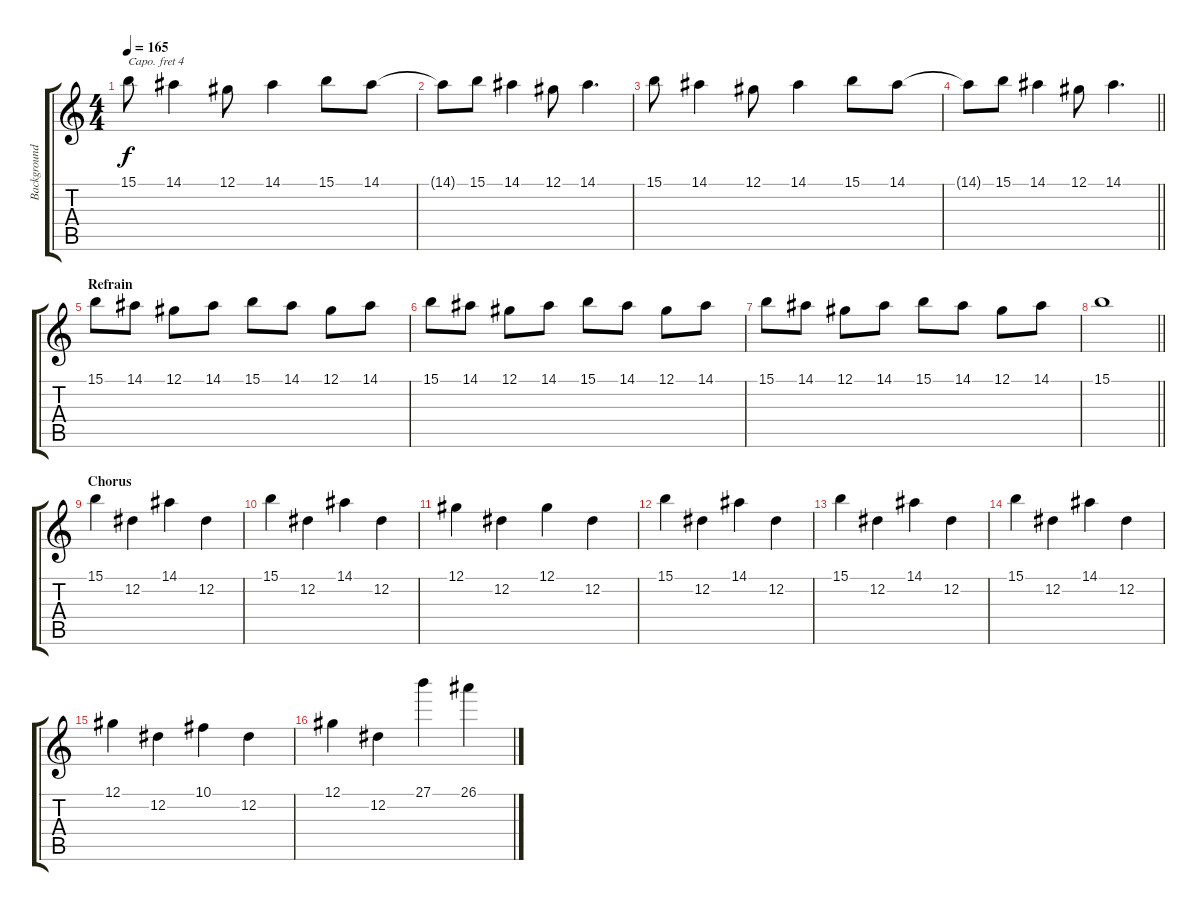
\track ("Background" "Background") {instrument acousticgrandpiano}
\staff {score tabs}
\capo 4
\tuning (E4 B3 G3 D3 A2 E2) {hide}
\ts (4 4)
\tempo 165
\clef g2
\ks c
15.1.8{dy f} 14.1.4 12.1.8 14.1.4 15.1.8 14.1.8 |
14.1{t}.8 15.1.8 14.1.4 12.1.8 14.1.4{d} |
15.1.8 14.1.4 12.1.8 14.1.4 15.1.8 14.1.8 |
\barLineRight lightlight
14.1{t}.8 15.1.8 14.1.4 12.1.8 14.1.4{d} |
\section ("" "Refrain")
15.1.8 14.1.8 12.1.8 14.1.8 15.1.8 14.1.8 12.1.8 14.1.8 |
15.1.8 14.1.8 12.1.8 14.1.8 15.1.8 14.1.8 12.1.8 14.1.8 |
15.1.8 14.1.8 12.1.8 14.1.8 15.1.8 14.1.8 12.1.8 14.1.8 |
\barLineRight lightlight
15.1.1 |
\section ("" "Chorus")
15.1.4 12.2.4 14.1.4 12.2.4 |
15.1.4 12.2.4 14.1.4 12.2.4 |
12.1.4 12.2.4 12.1.4 12.2.4 |
15.1.4 12.2.4 14.1.4 12.2.4 |
15.1.4 12.2.4 14.1.4 12.2.4 |
15.1.4 12.2.4 14.1.4 12.2.4 |
12.1.4 12.2.4 10.1.4 12.2.4 |
12.1.4 12.2.4 27.1.4 26.1.4
